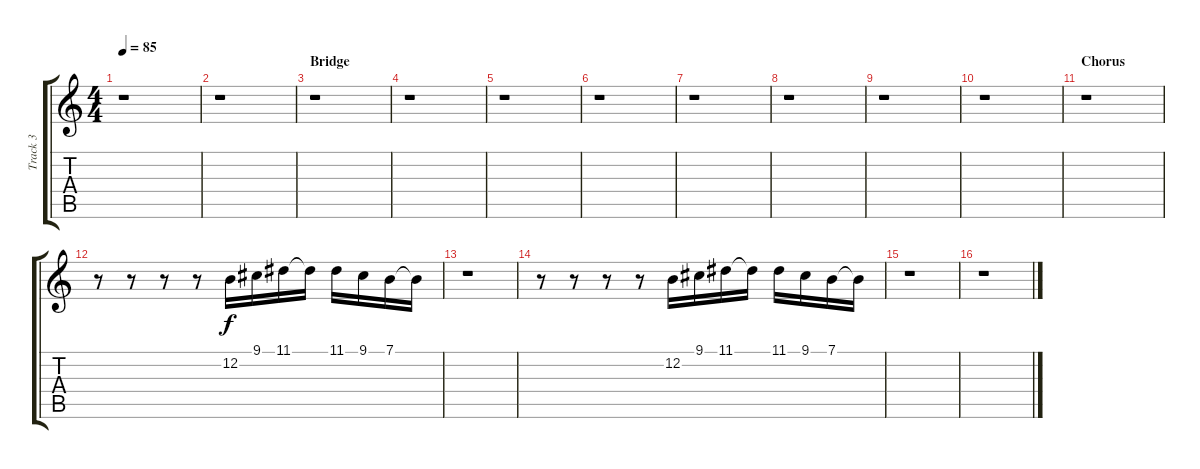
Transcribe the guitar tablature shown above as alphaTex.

\track ("Track 3" "Track 3") {instrument reedorgan}
\staff {score tabs}
\tuning (E4 B3 G3 D3 A2 E2) {hide}
\ts (4 4)
\tempo 85
\clef g2
\ks c
r.1{dy f} |
r.1 |
\section ("" "Bridge")
r.1 |
r.1 |
r.1 |
r.1 |
r.1 |
r.1 |
r.1 |
r.1 |
\section ("" "Chorus")
r.1 |
r.8 r.8 r.8 r.8 12.2.16 9.1.16 11.1.16 11.1{t}.16 11.1.16 9.1.16 7.1.16 7.1{t}.16 |
r.1 |
r.8 r.8 r.8 r.8 12.2.16 9.1.16 11.1.16 11.1{t}.16 11.1.16 9.1.16 7.1.16 7.1{t}.16 |
r.1 |
r.1
